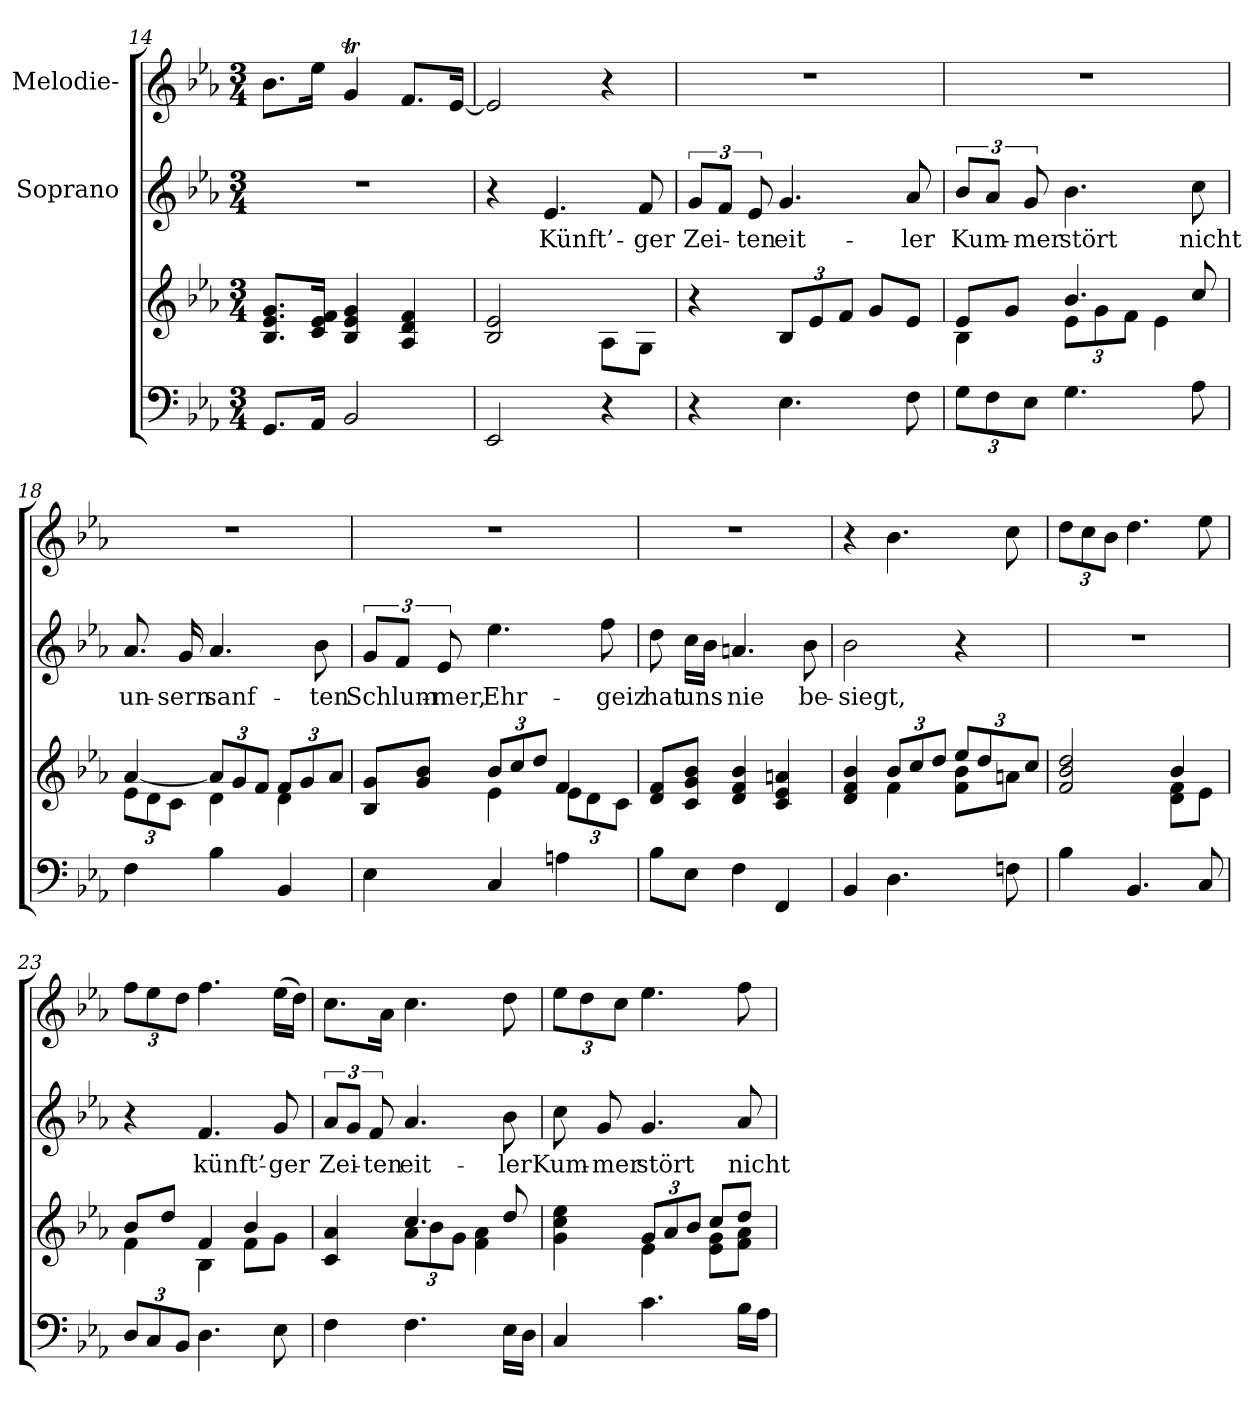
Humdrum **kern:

**kern	**kern	**kern	**text	**kern
*part3	*part3	*part2	*part2	*part1
*staff4	*staff3	*staff2	*staff2	*staff1
*	*	*I"Soprano	*	*I"Melodie-
!!LO:LB:g=z
*clefF4	*clefG2	*clefG2	*	*clefG2
*k[b-e-a-]	*k[b-e-a-]	*k[b-e-a-]	*	*k[b-e-a-]
*E-:	*E-:	*E-:	*	*E-:
*M3/4	*M3/4	*M3/4	*	*M3/4
=14	=14	=14	=14	=14
8.GG/L	8.B-/ 8.e-/ 8.g/L	2.r	.	8.b-\L
16AA-/Jk	16c/ 16e-/ 16f/Jk	.	.	16ee-\Jk
2BB-/	4B-/ 4e-/ 4g/	.	.	4gt/
.	4A-/ 4d/ 4f/	.	.	8.f/L
.	.	.	.	[16e-/Jk
=15	=15	=15	=15	=15
2EE-/	2B-/ 2e-/	4r	.	2e-/]
.	.	4.e-/	Künft’-	.
4r	8A-\L	.	.	4r
.	8G\J	8f/	ger	.
=16	=16	=16	=16	=16
4r	4r	12g/L	Zei-	2.r
.	.	12f/J	.	.
.	.	12e-/	-ten	.
4.E-\	12B-/L	4.g/	eit-	.
.	12e-/	.	.	.
.	12f/J	.	.	.
.	8g/L	.	.	.
8F\	8e-/J	8a-/	-ler	.
=17	=17	=17	=17	=17
*	*^	*	*	*
12G\L	8e-/L	4B-\	12b-/L	Kum-	2.r
12F\	.	.	12a-/J	.	.
.	8g/J	.	.	.	.
12E-\J	.	.	12g/	-mer	.
4.G\	4.b-/	12e-\L	4.b-\	stört	.
.	.	12g\	.	.	.
.	.	12f\J	.	.	.
.	.	4e-\	.	.	.
8A-\	8cc/	.	8cc\	nicht	.
=18	=18	=18	=18	=18	=18
4F\	12e-\L	[4a-/	8.a-/	un-	2.r
.	12d\	.	.	.	.
.	12c\J	.	.	.	.
.	.	.	16g/	-sern	.
4B-\	4d\	12a-/L]	4.a-/	sanf-	.
.	.	12g/	.	.	.
.	.	12f/J	.	.	.
4BB-/	4d\	12f/L	.	.	.
.	.	12g/	.	.	.
.	.	.	8b-\	-ten	.
.	.	12a-/J	.	.	.
=19	=19	=19	=19	=19	=19
4E-\	8B-/ 8g/L	4ryy	12g/L	Schlum-	2.r
.	.	.	12f/J	.	.
.	8g/ 8b-/J	.	.	.	.
.	.	.	12e-/	-mer,	.
4C/	12b-/L	4e-\	4.ee-\	Ehr-	.
.	12cc/	.	.	.	.
.	12dd/J	.	.	.	.
4An\	4f/	12e-\L	.	.	.
.	.	12d\	.	.	.
.	.	.	8ff\	-geiz	.
.	.	12c\J	.	.	.
*	*v	*v	*	*	*
!!LO:LB:g=z
=20	=20	=20	=20	=20
8B-\L	8d/ 8f/L	8dd\	hat	2.r
8E-\J	8c/ 8g/ 8b-/J	16cc\LL	uns	.
.	.	16b-\JJ	.	.
4F\	4d/ 4f/ 4b-/	4.an/	nie	.
4FF/	4c/ 4e-/ 4an/	.	.	.
.	.	8b-\	be-	.
=21	=21	=21	=21	=21
*	*^	*	*	*
4BB-/	4d/ 4f/ 4b-/	4ryy	2b-\	-siegt,	4r
4.D\	12b-/L	4f\	.	.	4.b-\
.	12cc/	.	.	.	.
.	12dd/J	.	.	.	.
.	12ee-/L	8f\ 8b-\L	4r	.	.
.	12dd/	.	.	.	.
8Fn\	.	8an\J	.	.	8cc\
.	12cc/J	.	.	.	.
=22	=22	=22	=22	=22	=22
4B-\	2f/ 2b-/ 2dd/	2ryy	2.r	.	12dd\L
.	.	.	.	.	12cc\
.	.	.	.	.	12b-\J
4.BB-/	.	.	.	.	4.dd\
.	4b-/	8d\ 8f\L	.	.	.
8C/	.	8e-\J	.	.	8ee-\
=23	=23	=23	=23	=23	=23
12D/L	8b-/L	4f\	4r	.	12ff\L
12C/	.	.	.	.	12ee-\
.	8dd/J	.	.	.	.
12BB-/J	.	.	.	.	12dd\J
4.D\	4f/	4B-\	4.f/	künft’-	4.ff\
.	4b-/	8f\L	.	.	.
8E-\	.	8g\J	8g/	-ger	(16ee-\LL
.	.	.	.	.	16dd\JJ)
=24	=24	=24	=24	=24	=24
4F\	4c/ 4a-/	4ryy	12a-/L	Zei-	8.cc\L
.	.	.	12g/J	.	.
.	.	.	12f/	-ten	.
.	.	.	.	.	16a-\Jk
4.F\	4.cc/	12a-\L	4.a-/	eit-	4.cc\
.	.	12b-\	.	.	.
.	.	12g\J	.	.	.
.	.	4f\ 4a-\	.	.	.
16E-\LL	8dd/	.	8b-\	-ler	8dd\
16D\JJ	.	.	.	.	.
=25	=25	=25	=25	=25	=25
4C/	4g\ 4cc\ 4ee-\	4ryy	8cc\	Kum-	12ee-\L
.	.	.	.	.	12dd\
.	.	.	8g/	-mer	.
.	.	.	.	.	12cc\J
4.c\	12g/L	4e-\	4.g/	stört	4.ee-\
.	12a-/	.	.	.	.
.	12b-/J	.	.	.	.
.	8cc/L	8e-\ 8g\L	.	.	.
16B-\LL	8dd/J	8f\ 8a-\J	8a-/	nicht	8ff\
16A-\JJ	.	.	.	.	.
*	*v	*v	*	*	*
=	=	=	=	=
*-	*-	*-	*-	*-
